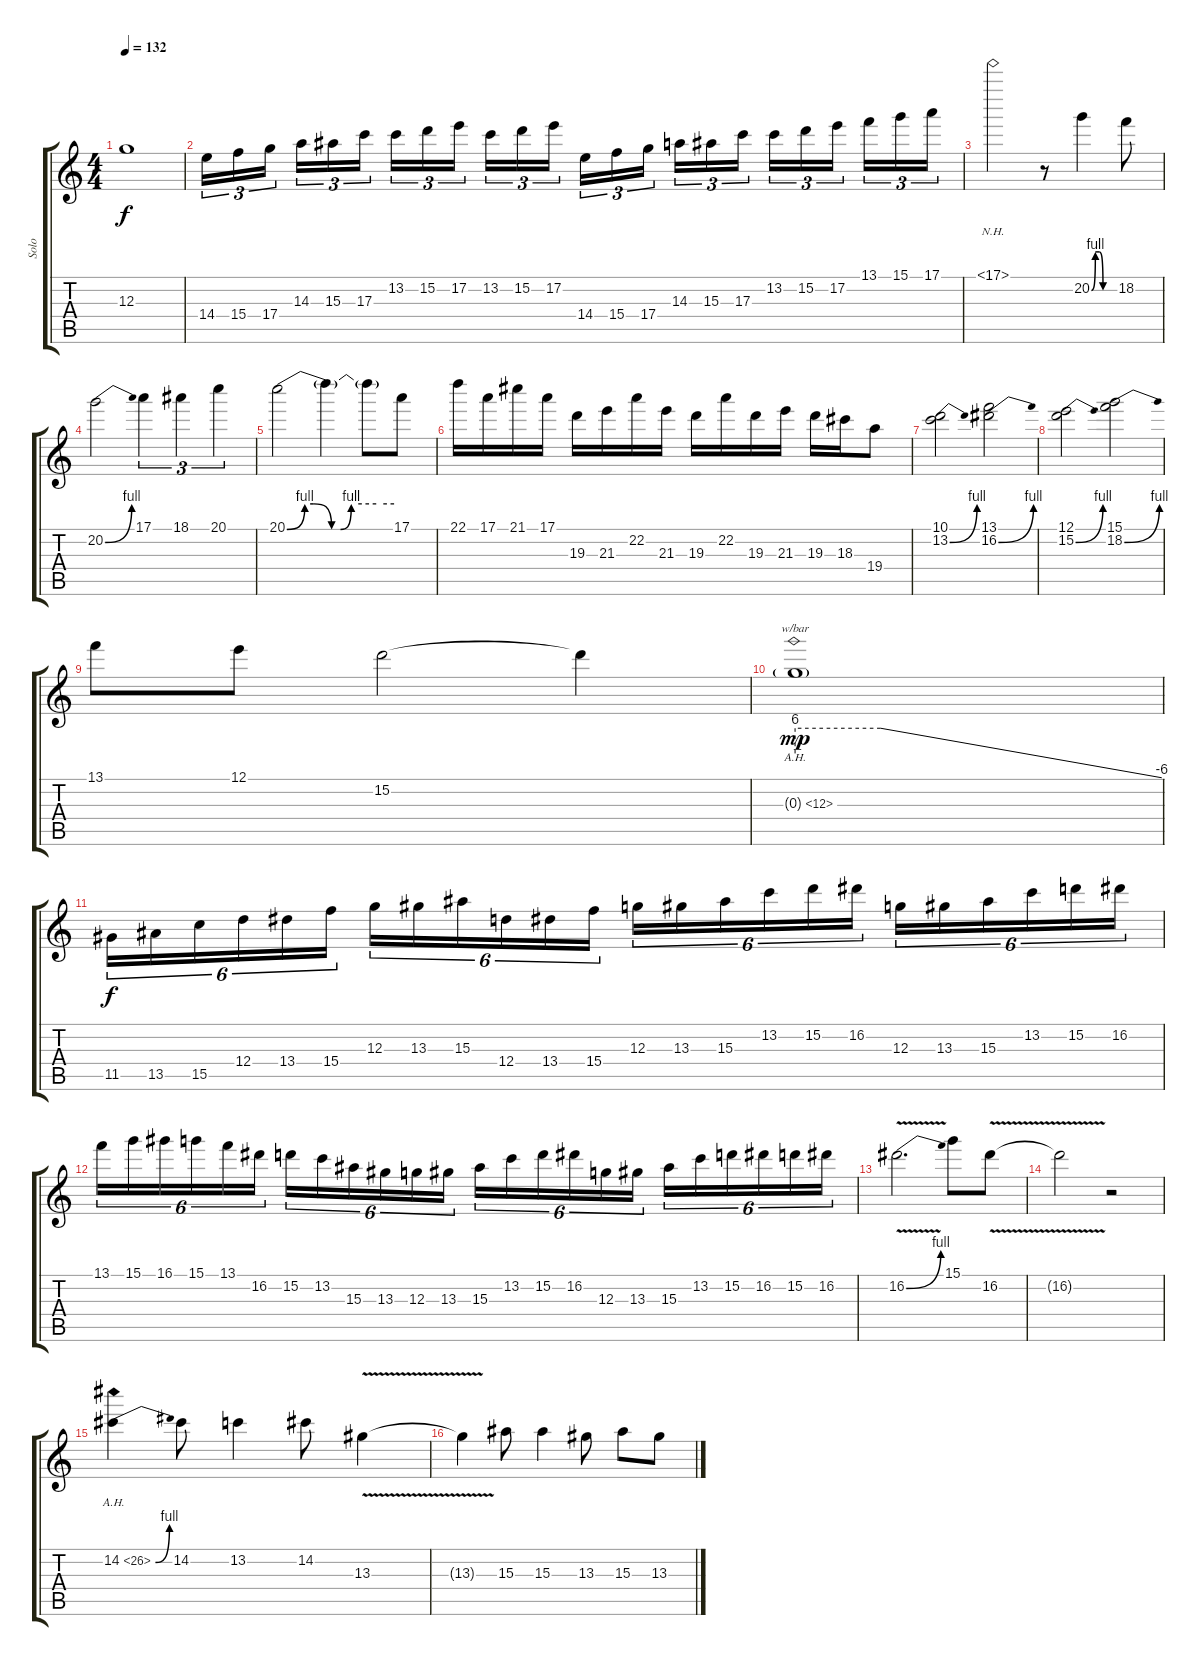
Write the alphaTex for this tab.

\track ("Solo" "Solo") {instrument electricguitarclean}
\staff {score tabs}
\tuning (E4 B3 G3 D3 A2 E2) {hide}
\ts (4 4)
\tempo 132
\clef g2
\ks c
12.3{t}.1{dy f} |
14.4.16{tu (3 2)} 15.4.16{tu (3 2)} 17.4.16{tu (3 2)} 14.3.16{tu (3 2)} 15.3.16{tu (3 2)} 17.3.16{tu (3 2)} 13.2.16{tu (3 2)} 15.2.16{tu (3 2)} 17.2.16{tu (3 2)} 13.2.16{tu (3 2)} 15.2.16{tu (3 2)} 17.2.16{tu (3 2)} 14.4.16{tu (3 2)} 15.4.16{tu (3 2)} 17.4.16{tu (3 2)} 14.3.16{tu (3 2)} 15.3.16{tu (3 2)} 17.3.16{tu (3 2)} 13.2.16{tu (3 2)} 15.2.16{tu (3 2)} 17.2.16{tu (3 2)} 13.1.16{tu (3 2)} 15.1.16{tu (3 2)} 17.1.16{tu (3 2)} |
17.1{nh}.2 r.8 20.2{be (custom 0 0 10 4 20 4 30 0 60 0)}.4 18.2.8 |
20.2{be (bend 0 0 60 4)}.2 17.1.4{tu (3 2)} 18.1.4{tu (3 2)} 20.1.4{tu (3 2)} |
20.1{be (custom 0 0 10 4 15 4 25 0 30 0 36 4 50 4 60 4)}.2 20.1{t}.4 20.1{t}.8 17.1.8 |
22.1.16 17.1.16 21.1.16 17.1.16 19.3.16 21.3.16 22.2.16 21.3.16 19.3.16 22.2.16 19.3.16 21.3.16 19.3.16 18.3.16 19.4.8 |
(10.1 13.2{be (bend 0 0 60 4)}).2 (13.1 16.2{be (bend 0 0 60 4)}).2 |
(12.1 15.2{be (bend 0 0 60 4)}).2 (15.1 18.2{be (bend 0 0 60 4)}).2 |
13.1.8 12.1.8 15.2.2 15.2{t}.4 |
0.3{ah 12 g}.1{tbe (custom default 0 24 14 24 60 -24) dy mp} |
11.5.16{tu (6 4) dy f} 13.5.16{tu (6 4)} 15.5.16{tu (6 4)} 12.4.16{tu (6 4)} 13.4.16{tu (6 4)} 15.4.16{tu (6 4)} 12.3.16{tu (6 4)} 13.3.16{tu (6 4)} 15.3.16{tu (6 4)} 12.4.16{tu (6 4)} 13.4.16{tu (6 4)} 15.4.16{tu (6 4)} 12.3.16{tu (6 4)} 13.3.16{tu (6 4)} 15.3.16{tu (6 4)} 13.2.16{tu (6 4)} 15.2.16{tu (6 4)} 16.2.16{tu (6 4)} 12.3.16{tu (6 4)} 13.3.16{tu (6 4)} 15.3.16{tu (6 4)} 13.2.16{tu (6 4)} 15.2.16{tu (6 4)} 16.2.16{tu (6 4)} |
13.1.16{tu (6 4)} 15.1.16{tu (6 4)} 16.1.16{tu (6 4)} 15.1.16{tu (6 4)} 13.1.16{tu (6 4)} 16.2.16{tu (6 4)} 15.2.16{tu (6 4)} 13.2.16{tu (6 4)} 15.3.16{tu (6 4)} 13.3.16{tu (6 4)} 12.3.16{tu (6 4)} 13.3.16{tu (6 4)} 15.3.16{tu (6 4)} 13.2.16{tu (6 4)} 15.2.16{tu (6 4)} 16.2.16{tu (6 4)} 12.3.16{tu (6 4)} 13.3.16{tu (6 4)} 15.3.16{tu (6 4)} 13.2.16{tu (6 4)} 15.2.16{tu (6 4)} 16.2.16{tu (6 4)} 15.2.16{tu (6 4)} 16.2.16{tu (6 4)} |
16.2{be (bend 0 0 60 4) v}.2{d} 15.1.8 16.2{v}.8 |
16.2{t}.2 r.2 |
14.2{be (bend 0 0 60 4) ah 12}.4 14.2.8 13.2.4 14.2.8 13.3{v}.4 |
13.3{t}.4 15.3.8 15.3.4 13.3.8 15.3.8 13.3.8
